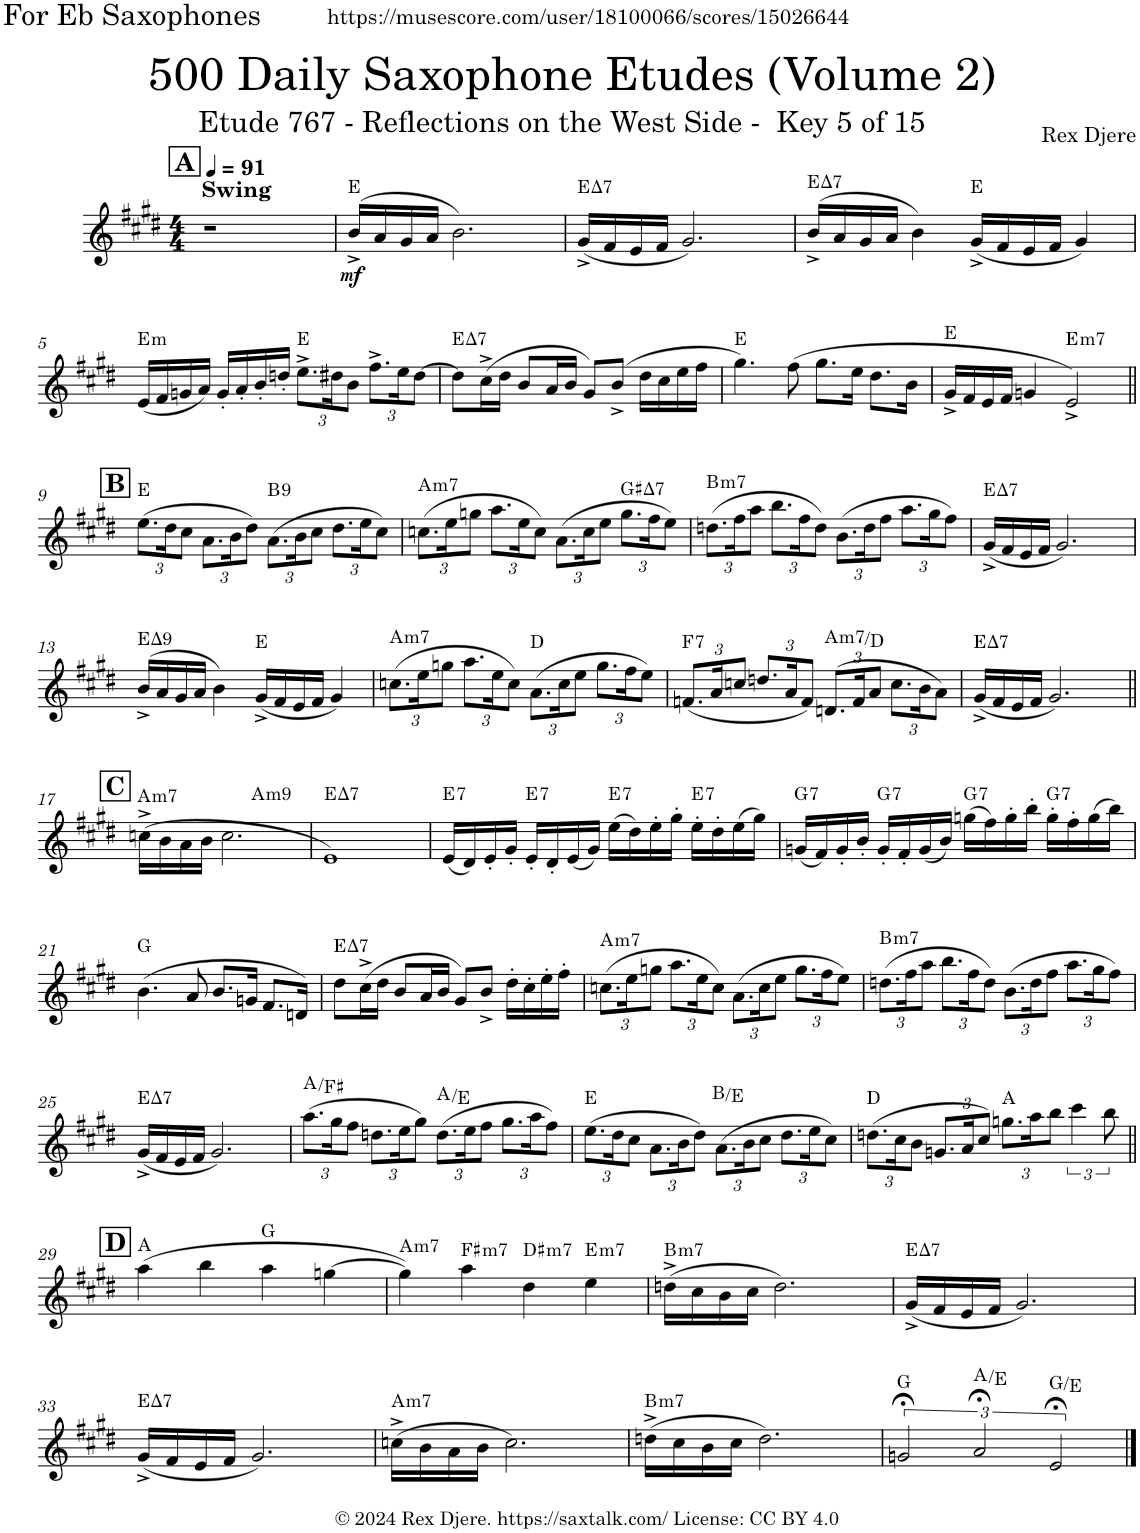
**kern	**dynam	**harte
*part1	*part1	*part1
*staff1	*staff1	*
*I"Alto Saxophone	*	*
*I'A. Sax.	*	*
*clefG2	*	*
*Trd5c9	*	*
*k[f#c#g#d#]	*	*
*M4/4	*	*
*MM91	*	*
!!LO:REH:place=s1:a:B:cj:fs=14:t=A
=1	=1	=1
!LO:TX:a:B:t=Swing	!	!
1r	.	.
=2	=2	=2
!	!LO:DY:b	!
(16b^/LL	mf	E:maj
16a/	.	.
16g#/	.	.
16a/JJ	.	.
2.b\)	.	.
=3	=3	=3
!	!	!LO:H:kt=7
(16g#^/LL	.	E:maj7
16f#/	.	.
16e/	.	.
16f#/JJ	.	.
2.g#/)	.	.
=4	=4	=4
!	!	!LO:H:kt=7
(16b^/LL	.	E:maj7
16a/	.	.
16g#/	.	.
16a/JJ	.	.
4b\)	.	.
(16g#^/LL	.	E:maj
16f#/	.	.
16e/	.	.
16f#/JJ	.	.
4g#/)	.	.
!!LO:LB:g=z
=5	=5	=5
!	!	!LO:H:kt=m
(16e/LL	.	E:min
16f#/	.	.
16gn/	.	.
16a/JJ)	.	.
16g'/LL	.	.
16a'/	.	.
16b'/	.	.
16ddn'/JJ	.	.
*Xbrackettup	*	*
12.ee^\L	.	E:maj
24dd#X\K	.	.
12b\J	.	.
12.ff#^\L	.	.
24ee\K	.	.
[12dd#\J	.	.
=6	=6	=6
!	!	!LO:H:kt=7
8dd#\L]	.	E:maj7
(16cc#^\L	.	.
16dd#\JJ	.	.
8b/L	.	.
16a/L	.	.
16b/JJ	.	.
8g#/L)	.	.
(8b^/J	.	.
16dd#\LL	.	.
16cc#\	.	.
16ee\	.	.
16ff#\JJ	.	.
=7	=7	=7
4.gg#\)	.	E:maj
(8ff#\	.	.
8.gg#\L	.	.
16ee\Jk	.	.
8.dd#\L	.	.
16b\Jk	.	.
=8	=8	=8
16g#^/LL	.	E:maj
16f#/	.	.
16e/	.	.
16f#/JJ	.	.
4gn/	.	.
!	!	!LO:H:kt=m7
2e^/)	.	E:min7
!!LO:LB:g=z
!!LO:REH:place=s1:a:B:cj:fs=14:t=B
=9||	=9||	=9||
(12.ee\L	.	E:maj
24dd#\K	.	.
12cc#\J	.	.
12.a\L	.	.
24b\K	.	.
12dd#\J)	.	.
!	!	!LO:H:kt=9
(12.a\L	.	B:9
24b\K	.	.
12cc#\J	.	.
12.dd#\L	.	.
24ee\K	.	.
12cc#\J)	.	.
=10	=10	=10
!	!	!LO:H:kt=m7
(12.ccn\L	.	A:min7
24ee\K	.	.
12ggn\J	.	.
12.aa\L	.	.
24ee\K	.	.
12cc\J)	.	.
(12.a\L	.	.
24cc\K	.	.
12ee\J	.	.
!	!	!LO:H:kt=7
12.gg\L	.	G#:maj7
24ff#\K	.	.
12ee\J)	.	.
=11	=11	=11
!	!	!LO:H:kt=m7
(12.ddn\L	.	B:min7
24ff#\K	.	.
12aa\J	.	.
12.bb\L	.	.
24ff#\K	.	.
12dd\J)	.	.
(12.b\L	.	.
24dd\K	.	.
12ff#\J	.	.
12.aa\L	.	.
24gg#\K	.	.
12ff#\J)	.	.
=12	=12	=12
!	!	!LO:H:kt=7
(16g#^/LL	.	E:maj7
16f#/	.	.
16e/	.	.
16f#/JJ	.	.
2.g#/)	.	.
!!LO:LB:g=z
=13	=13	=13
!	!	!LO:H:kt=9
(16b^/LL	.	E:maj9
16a/	.	.
16g#/	.	.
16a/JJ	.	.
4b\)	.	.
(16g#^/LL	.	E:maj
16f#/	.	.
16e/	.	.
16f#/JJ	.	.
4g#/)	.	.
=14	=14	=14
!	!	!LO:H:kt=m7
(12.ccn\L	.	A:min7
24ee\K	.	.
12ggn\J	.	.
12.aa\L	.	.
24ee\K	.	.
12cc\J)	.	.
(12.a\L	.	D:maj
24cc\K	.	.
12ee\J	.	.
12.gg\L	.	.
24ff#\K	.	.
12ee\J)	.	.
=15	=15	=15
!	!	!LO:H:kt=7
(12.fn/L	.	F:7
24a/K	.	.
12ccn/J	.	.
12.ddn/L	.	.
24a/K	.	.
12f/J)	.	.
!	!	!LO:H:kt=m7
(12.dn/L	.	A:min7/4
24f/K	.	.
12a/J	.	.
12.cc\L	.	.
24b\K	.	.
12a\J)	.	.
=16	=16	=16
!	!	!LO:H:kt=7
(16g#^/LL	.	E:maj7
16f#/	.	.
16e/	.	.
16f#/JJ	.	.
2.g#/)	.	.
!!LO:LB:g=z
!!LO:REH:place=s1:a:B:cj:fs=14:t=C
=17||	=17||	=17||
!	!	!LO:H:kt=m7
*^	*	*
(16ccn^\LL	2ryy	.	A:min7
16b\	.	.	.
16a\	.	.	.
16b\JJ	.	.	.
2.cc\	.	.	.
!	!	!	!LO:H:kt=m9
.	2ryy	.	A:min9
=18	=18	=18	=18
!	!	!	!LO:H:kt=7
*v	*v	*	*
1e)	.	E:maj7
=19	=19	=19
!	!	!LO:H:kt=7
(16e/LL	.	E:7
16d#/)	.	.
16e'/	.	.
16g#'/JJ	.	.
!	!	!LO:H:kt=7
16e'/LL	.	E:7
16d#'/	.	.
(16e/	.	.
16g#/JJ)	.	.
!	!	!LO:H:kt=7
(16ee\LL	.	E:7
16dd#\)	.	.
16ee'\	.	.
16gg#'\JJ	.	.
!	!	!LO:H:kt=7
16ee'\LL	.	E:7
16dd#'\	.	.
(16ee\	.	.
16gg#\JJ)	.	.
=20	=20	=20
!	!	!LO:H:kt=7
(16gn/LL	.	G:7
16f#/)	.	.
16g'/	.	.
16b'/JJ	.	.
!	!	!LO:H:kt=7
16g'/LL	.	G:7
16f#'/	.	.
(16g/	.	.
16b/JJ)	.	.
!	!	!LO:H:kt=7
(16ggn\LL	.	G:7
16ff#\)	.	.
16gg'\	.	.
16bb'\JJ	.	.
!	!	!LO:H:kt=7
16gg'\LL	.	G:7
16ff#'\	.	.
(16gg\	.	.
16bb\JJ)	.	.
!!LO:LB:g=z
=21	=21	=21
(4.b\	.	G:maj
8a/	.	.
8.b/L	.	.
16gn/Jk	.	.
8.f#/L	.	.
16dn/Jk)	.	.
=22	=22	=22
!	!	!LO:H:kt=7
8dd#\L	.	E:maj7
(16cc#^\L	.	.
16dd#\JJ	.	.
8b/L	.	.
16a/L	.	.
16b/JJ	.	.
8g#/L)	.	.
8b^/J	.	.
16dd#'\LL	.	.
16cc#'\	.	.
16ee'\	.	.
16ff#'\JJ	.	.
=23	=23	=23
!	!	!LO:H:kt=m7
(12.ccn\L	.	A:min7
24ee\K	.	.
12ggn\J	.	.
12.aa\L	.	.
24ee\K	.	.
12cc\J)	.	.
(12.a\L	.	.
24cc\K	.	.
12ee\J	.	.
12.gg\L	.	.
24ff#\K	.	.
12ee\J)	.	.
=24	=24	=24
!	!	!LO:H:kt=m7
(12.ddn\L	.	B:min7
24ff#\K	.	.
12aa\J	.	.
12.bb\L	.	.
24ff#\K	.	.
12dd\J)	.	.
(12.b\L	.	.
24dd\K	.	.
12ff#\J	.	.
12.aa\L	.	.
24gg#\K	.	.
12ff#\J)	.	.
!!LO:LB:g=z
=25	=25	=25
!	!	!LO:H:kt=7
(16g#^/LL	.	E:maj7
16f#/	.	.
16e/	.	.
16f#/JJ	.	.
2.g#/)	.	.
=26	=26	=26
(12.aa\L	.	A:maj/6
24gg#\K	.	.
12ff#\J	.	.
12.ddn\L	.	.
24ee\K	.	.
12gg#\J)	.	.
(12.dd\L	.	A:maj/5
24ee\K	.	.
12ff#\J	.	.
12.gg#\L	.	.
24aa\K	.	.
12ff#\J)	.	.
=27	=27	=27
(12.ee\L	.	E:maj
24dd#\K	.	.
12cc#\J	.	.
12.a\L	.	.
24b\K	.	.
12dd#\J)	.	.
(12.a\L	.	B:maj/4
24b\K	.	.
12cc#\J	.	.
12.dd#\L	.	.
24ee\K	.	.
12cc#\J)	.	.
=28	=28	=28
(12.ddn\L	.	D:maj
24cc#\K	.	.
12b\J	.	.
12.gn/L	.	.
24a/K	.	.
12cc#/J)	.	.
12.ggn\L	.	A:maj
24aa\K	.	.
12bb\J	.	.
*brackettup	*	*
6ccc#\	.	.
12bb\	.	.
!!LO:LB:g=z
!!LO:REH:place=s1:a:B:cj:fs=14:t=D
=29||	=29||	=29||
(4aa\	.	A:maj
4bb\	.	.
4aa\	.	G:maj
[4ggn\	.	.
=30	=30	=30
!	!	!LO:H:kt=m7
4gg\])	.	A:min7
!	!	!LO:H:kt=m7
4aa\	.	F#:min7
!	!	!LO:H:kt=m7
4dd#\	.	D#:min7
!	!	!LO:H:kt=m7
4ee\	.	E:min7
=31	=31	=31
!	!	!LO:H:kt=m7
(16ddn^\LL	.	B:min7
16cc#\	.	.
16b\	.	.
16cc#\JJ	.	.
2.dd\)	.	.
=32	=32	=32
!	!	!LO:H:kt=7
(16g#^/LL	.	E:maj7
16f#/	.	.
16e/	.	.
16f#/JJ	.	.
2.g#/)	.	.
!!LO:LB:g=z
=33	=33	=33
!	!	!LO:H:kt=7
(16g#^/LL	.	E:maj7
16f#/	.	.
16e/	.	.
16f#/JJ	.	.
2.g#/)	.	.
=34	=34	=34
!	!	!LO:H:kt=m7
(16ccn^\LL	.	A:min7
16b\	.	.
16a\	.	.
16b\JJ	.	.
2.cc\)	.	.
=35	=35	=35
!	!	!LO:H:kt=m7
(16ddn^\LL	.	B:min7
16cc#\	.	.
16b\	.	.
16cc#\JJ	.	.
2.dd\)	.	.
=36	=36	=36
3gn;</	.	G:maj
3a;</	.	A:maj/5
3e;</	.	G:maj/6
==	==	==
*-	*-	*-
